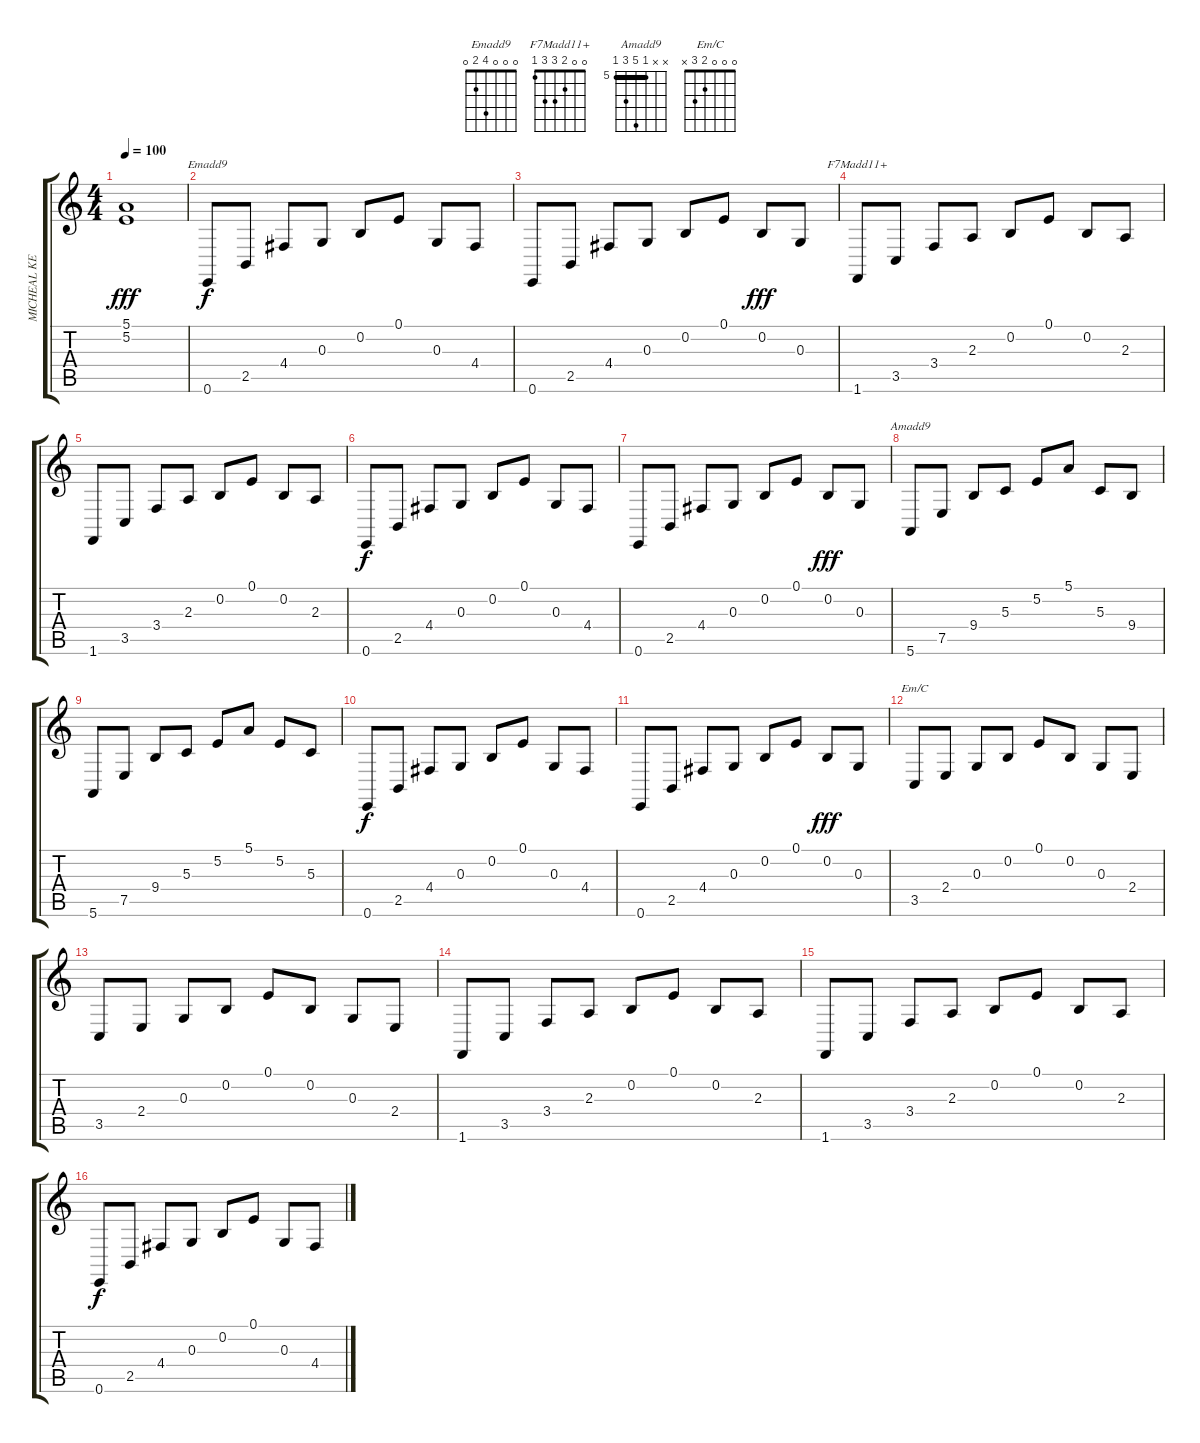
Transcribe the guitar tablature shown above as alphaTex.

\track ("MICHEAL KENNEALY" "MICHEAL KE") {instrument sitar}
\staff {score tabs}
\tuning (E4 B3 G3 D3 A2 E2) {hide}
\chord ("Emadd9" 0 0 0 4 2 0)
\chord ("F7Madd11+" 0 0 2 3 3 1)
\chord ("Amadd9" x x 5 9 7 5) {firstfret 5 barre 5}
\chord ("Em/C" 0 0 0 2 3 x)
\ts (4 4)
\tempo 100
\clef g2
\ks c
(5.1 5.2).1{dy fff} |
0.6.8{ch "Emadd9" dy f} 2.5.8 4.4.8 0.3.8 0.2.8 0.1.8 0.3.8 4.4.8 |
0.6.8 2.5.8 4.4.8 0.3.8 0.2.8 0.1.8 0.2.8{dy fff} 0.3.8 |
1.6.8{ch "F7Madd11+"} 3.5.8 3.4.8 2.3.8 0.2.8 0.1.8 0.2.8 2.3.8 |
1.6.8 3.5.8 3.4.8 2.3.8 0.2.8 0.1.8 0.2.8 2.3.8 |
0.6.8{dy f} 2.5.8 4.4.8 0.3.8 0.2.8 0.1.8 0.3.8 4.4.8 |
0.6.8 2.5.8 4.4.8 0.3.8 0.2.8 0.1.8 0.2.8{dy fff} 0.3.8 |
5.6.8{ch "Amadd9"} 7.5.8 9.4.8 5.3.8 5.2.8 5.1.8 5.3.8 9.4.8 |
5.6.8 7.5.8 9.4.8 5.3.8 5.2.8 5.1.8 5.2.8 5.3.8 |
0.6.8{dy f} 2.5.8{txt ""} 4.4.8 0.3.8 0.2.8 0.1.8 0.3.8 4.4.8 |
0.6.8 2.5.8 4.4.8 0.3.8 0.2.8 0.1.8 0.2.8{dy fff} 0.3.8 |
3.5.8{ch "Em/C"} 2.4.8 0.3.8 0.2.8 0.1.8 0.2.8 0.3.8 2.4.8 |
3.5.8 2.4.8 0.3.8 0.2.8 0.1.8 0.2.8 0.3.8 2.4.8 |
1.6.8 3.5.8 3.4.8 2.3.8 0.2.8 0.1.8 0.2.8 2.3.8 |
1.6.8 3.5.8 3.4.8 2.3.8 0.2.8 0.1.8 0.2.8 2.3.8 |
0.6.8{dy f} 2.5.8 4.4.8 0.3.8 0.2.8 0.1.8 0.3.8 4.4.8
